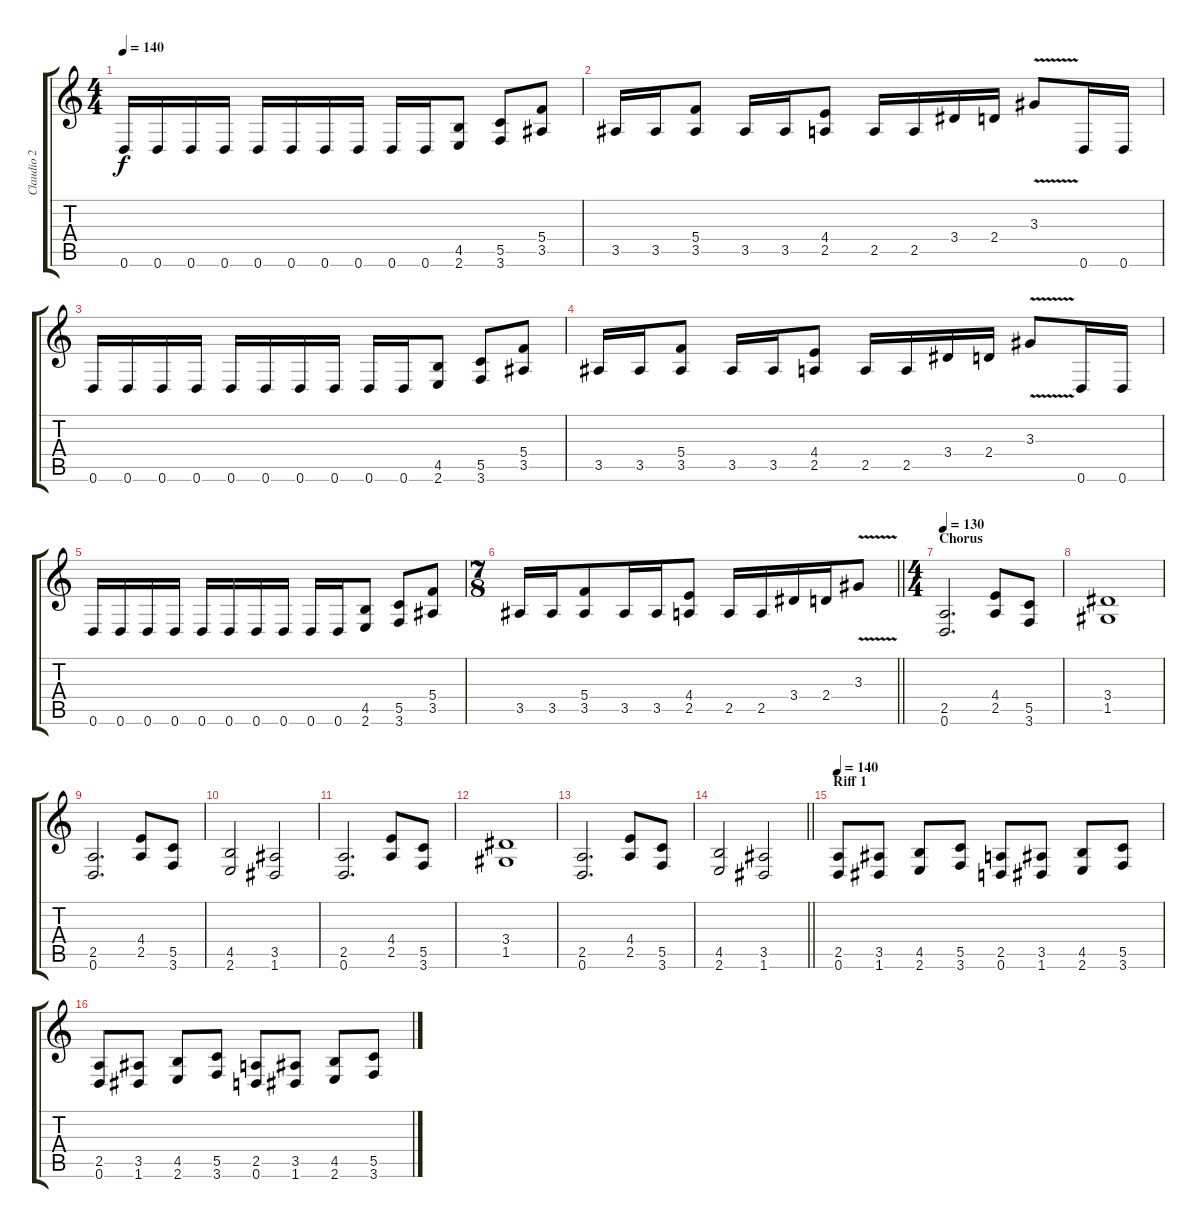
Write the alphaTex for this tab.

\track ("Claudio 2" "Claudio 2") {instrument distortionguitar}
\staff {score tabs}
\tuning (D4 A3 F3 C3 G2 D2) {hide}
\ts (4 4)
\tempo 140
\clef g2
\ks c
0.6.16{dy f} 0.6.16 0.6.16 0.6.16 0.6.16 0.6.16 0.6.16 0.6.16 0.6.16 0.6.16 (4.5 2.6).8 (5.5 3.6).8 (5.4 3.5).8 |
3.5.16 3.5.16 (5.4 3.5).8 3.5.16 3.5.16 (4.4 2.5).8 2.5.16 2.5.16 3.4.16 2.4.16 3.3{v}.8 0.6.16 0.6.16 |
0.6.16 0.6.16 0.6.16 0.6.16 0.6.16 0.6.16 0.6.16 0.6.16 0.6.16 0.6.16 (4.5 2.6).8 (5.5 3.6).8 (5.4 3.5).8 |
3.5.16 3.5.16 (5.4 3.5).8 3.5.16 3.5.16 (4.4 2.5).8 2.5.16 2.5.16 3.4.16 2.4.16 3.3{v}.8 0.6.16 0.6.16 |
0.6.16 0.6.16 0.6.16 0.6.16 0.6.16 0.6.16 0.6.16 0.6.16 0.6.16 0.6.16 (4.5 2.6).8 (5.5 3.6).8 (5.4 3.5).8 |
\ts (7 8)
\barLineRight lightlight
3.5.16 3.5.16 (5.4 3.5).8 3.5.16 3.5.16 (4.4 2.5).8 2.5.16 2.5.16 3.4.16 2.4.16 3.3{v}.8 |
\ts (4 4)
\section ("" "Chorus")
\tempo 130
(2.5 0.6).2{d} (4.4 2.5).8 (5.5 3.6).8 |
(3.4 1.5).1 |
(2.5 0.6).2{d} (4.4 2.5).8 (5.5 3.6).8 |
(4.5 2.6).2 (3.5 1.6).2 |
(2.5 0.6).2{d} (4.4 2.5).8 (5.5 3.6).8 |
(3.4 1.5).1 |
(2.5 0.6).2{d} (4.4 2.5).8 (5.5 3.6).8 |
\barLineRight lightlight
(4.5 2.6).2 (3.5 1.6).2 |
\section ("" "Riff 1")
\tempo 140
(2.5 0.6).8 (3.5 1.6).8 (4.5 2.6).8 (5.5 3.6).8 (2.5 0.6).8 (3.5 1.6).8 (4.5 2.6).8 (5.5 3.6).8 |
(2.5 0.6).8 (3.5 1.6).8 (4.5 2.6).8 (5.5 3.6).8 (2.5 0.6).8 (3.5 1.6).8 (4.5 2.6).8 (5.5 3.6).8
